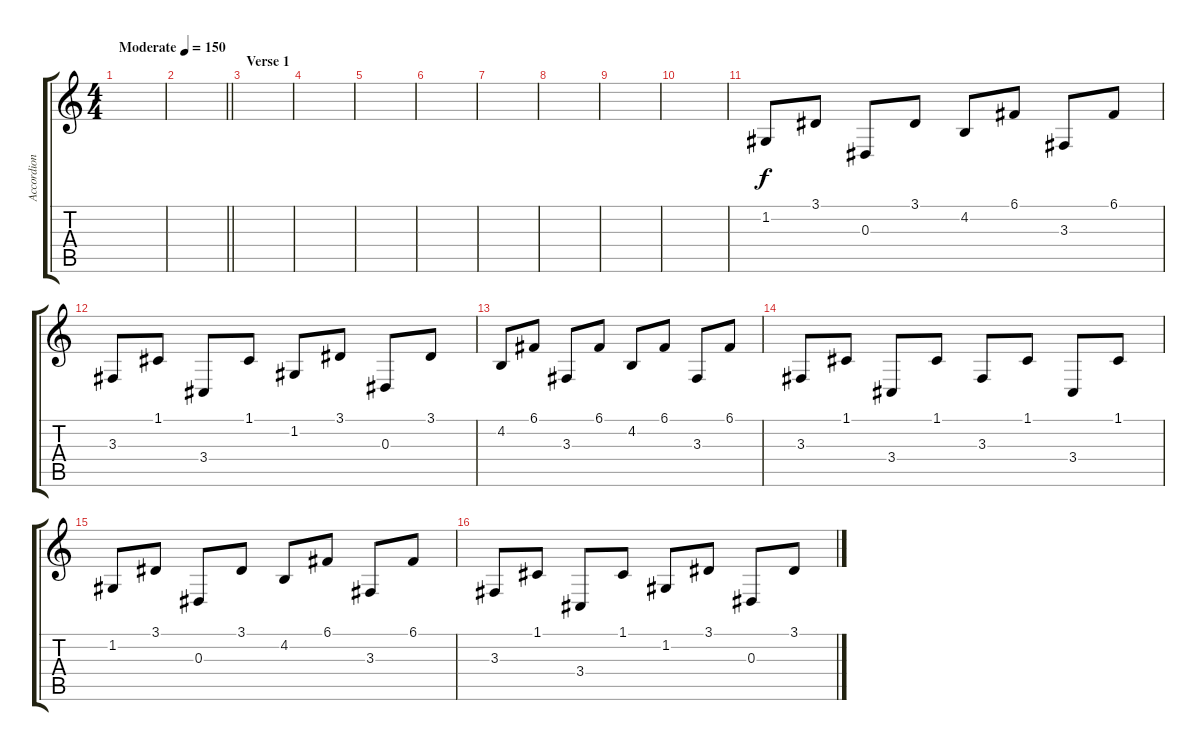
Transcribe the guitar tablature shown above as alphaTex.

\track ("Accordion" "Accordion") {instrument accordion}
\staff {score tabs}
\tuning (C4 G3 Eb3 Bb2 F2 C2) {hide}
\ts (4 4)
\tempo (150 "Moderate")
\clef g2
\ks c
|
\barLineRight lightlight
|
\section ("" "Verse 1")
|
|
|
|
|
|
|
|
1.2.8 3.1.8 0.3.8 3.1.8 4.2.8 6.1.8 3.3.8 6.1.8 |
3.3.8 1.1.8 3.4.8 1.1.8 1.2.8 3.1.8 0.3.8 3.1.8 |
4.2.8 6.1.8 3.3.8 6.1.8 4.2.8 6.1.8 3.3.8 6.1.8 |
3.3.8 1.1.8 3.4.8 1.1.8 3.3.8 1.1.8 3.4.8 1.1.8 |
1.2.8 3.1.8 0.3.8 3.1.8 4.2.8 6.1.8 3.3.8 6.1.8 |
3.3.8 1.1.8 3.4.8 1.1.8 1.2.8 3.1.8 0.3.8 3.1.8
